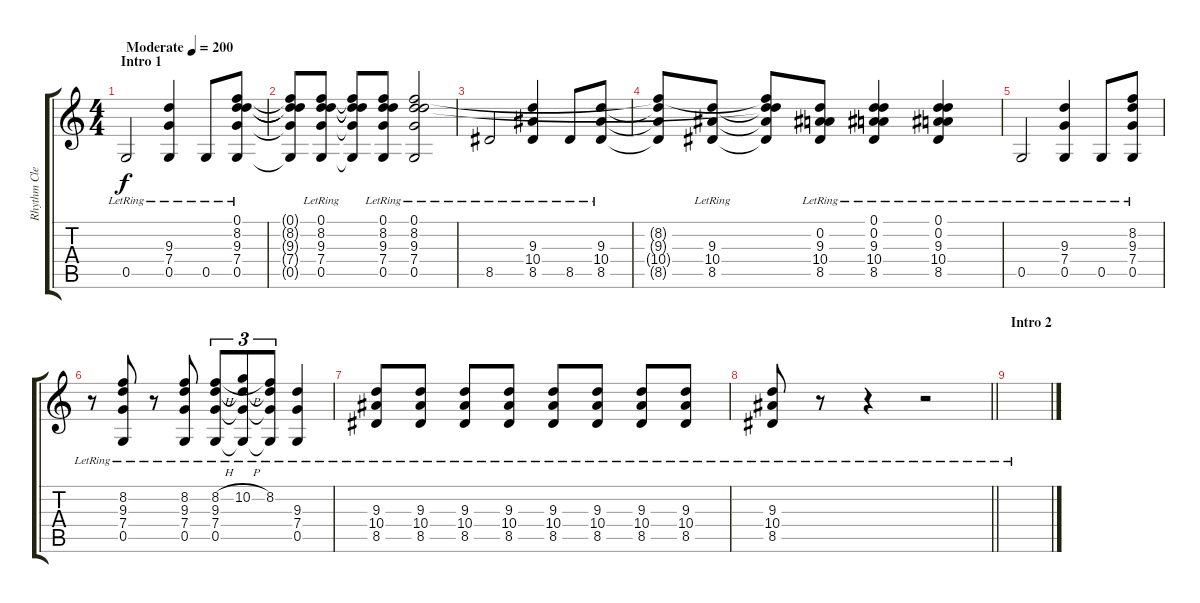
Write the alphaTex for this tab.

\track ("Rhythm Clean" "Rhythm Cle") {instrument electricguitarclean}
\staff {score tabs}
\tuning (D4 A3 F3 C3 G2 C2) {hide}
\ts (4 4)
\section ("" "Intro 1")
\tempo (200 "Moderate")
\clef g2
\ks c
0.5{lr}.2{dy f instrument electricguitarclean} (9.3{lr} 7.4{lr} 0.5{lr}).4 0.5{lr}.8 (0.1{lr} 8.2{lr} 9.3{lr} 7.4{lr} 0.5{lr}).8 |
(0.1{t} 8.2{t} 9.3{t} 7.4{t} 0.5{t}).8 (0.1{lr} 8.2{lr} 9.3{lr} 7.4{lr} 0.5{lr}).8 (0.1{t} 8.2{t} 9.3{t} 7.4{t} 0.5{t}).8 (0.1{lr} 8.2{lr} 9.3{lr} 7.4{lr} 0.5{lr}).8 (0.1{lr} 8.2{lr} 9.3{lr} 7.4{lr} 0.5{lr}).2 |
8.5{lr}.2 (9.3{lr} 10.4{lr} 8.5{lr}).4 8.5{lr}.8 (9.3{lr} 10.4{lr} 8.5{lr}).8 |
(8.2{t} 9.3{t} 10.4{t} 8.5{t}).8 (9.3{lr} 10.4{lr} 8.5{lr}).8 (0.1{t} 8.2{t} 9.3{t} 10.4{t} 8.5{t}).8 (0.2{lr} 9.3{lr} 10.4{lr} 8.5{lr}).8 (0.1{lr} 0.2{lr} 9.3{lr} 10.4{lr} 8.5{lr}).4 (0.1{lr} 0.2{lr} 9.3{lr} 10.4{lr} 8.5{lr}).4 |
0.5{lr}.2 (9.3{lr} 7.4{lr} 0.5{lr}).4 0.5{lr}.8 (8.2{lr} 9.3{lr} 7.4{lr} 0.5{lr}).8 |
r.8 (8.2{lr} 9.3{lr} 7.4{lr} 0.5{lr}).8 r.8 (8.2{lr} 9.3{lr} 7.4{lr} 0.5{lr}).8 (8.2{h lr} 9.3{lr} 7.4{lr} 0.5{lr}).8{tu (3 2)} (10.2{h lr} 9.3{t} 7.4{t} 0.5{t}).8{tu (3 2)} (8.2{lr} 9.3{t} 7.4{t} 0.5{t}).8{tu (3 2)} (9.3{lr} 7.4{lr} 0.5{lr}).4 |
(9.3{lr} 10.4{lr} 8.5{lr}).8 (9.3{lr} 10.4{lr} 8.5{lr}).8 (9.3{lr} 10.4{lr} 8.5{lr}).8 (9.3{lr} 10.4{lr} 8.5{lr}).8 (9.3{lr} 10.4{lr} 8.5{lr}).8 (9.3{lr} 10.4{lr} 8.5{lr}).8 (9.3{lr} 10.4{lr} 8.5{lr}).8 (9.3{lr} 10.4{lr} 8.5{lr}).8 |
\barLineRight lightlight
(9.3{lr} 10.4{lr} 8.5{lr}).8 r.8 r.4 r.2 |
\section ("" "Intro 2")
